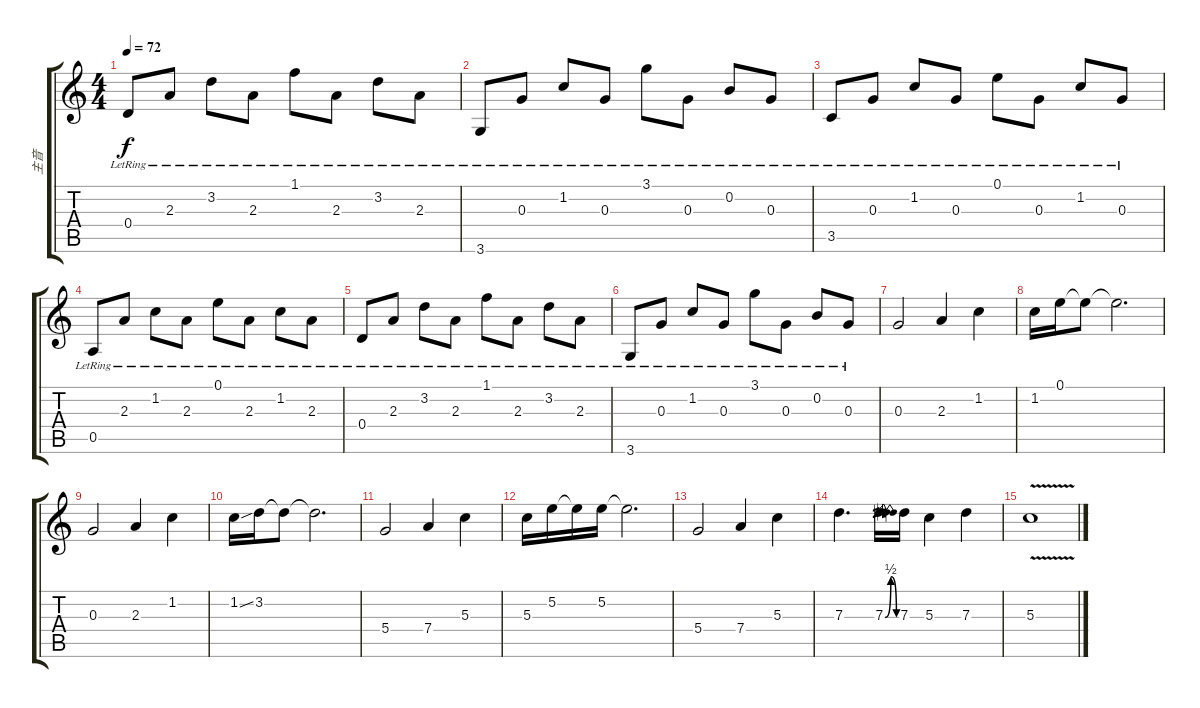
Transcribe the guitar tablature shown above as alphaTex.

\track ("主音" "主音") {instrument acousticguitarnylon}
\staff {score tabs}
\tuning (E4 B3 G3 D3 A2 E2) {hide}
\ts (4 4)
\tempo 72
\clef g2
\ks c
0.4{lr}.8{dy f} 2.3{lr}.8 3.2{lr}.8 2.3{lr}.8 1.1{lr}.8 2.3{lr}.8 3.2{lr}.8 2.3{lr}.8 |
3.6{lr}.8 0.3{lr}.8 1.2{lr}.8 0.3{lr}.8 3.1{lr}.8 0.3{lr}.8 0.2{lr}.8 0.3{lr}.8 |
3.5{lr}.8{instrument acousticguitarsteel} 0.3{lr}.8{txt ""} 1.2{lr}.8 0.3{lr}.8 0.1{lr}.8 0.3{lr}.8 1.2{lr}.8 0.3{lr}.8 |
0.5{lr}.8 2.3{lr}.8 1.2{lr}.8 2.3{lr}.8 0.1{lr}.8 2.3{lr}.8 1.2{lr}.8 2.3{lr}.8 |
0.4{lr}.8 2.3{lr}.8 3.2{lr}.8 2.3{lr}.8 1.1{lr}.8 2.3{lr}.8 3.2{lr}.8 2.3{lr}.8 |
3.6{lr}.8 0.3{lr}.8 1.2{lr}.8 0.3{lr}.8 3.1{lr}.8 0.3{lr}.8 0.2{lr}.8 0.3{lr}.8 |
0.3.2{instrument overdrivenguitar} 2.3.4 1.2.4 |
1.2.16 0.1.16 0.1{t}.8 0.1{t}.2{d} |
0.3.2 2.3.4 1.2.4 |
1.2{ss}.16 3.2.16 3.2{t}.8 3.2{t}.2{d} |
5.4.2 7.4.4 5.3.4 |
5.3.16 5.2.16 5.2{t}.16 5.2.16 5.2{t}.2{d} |
5.4.2 7.4.4 5.3.4 |
7.3.4{d} 7.3{be (bendrelease 0 0 30 2 30 2 60 0)}.16 7.3.16 5.3.4 7.3.4 |
5.3{v}.1
